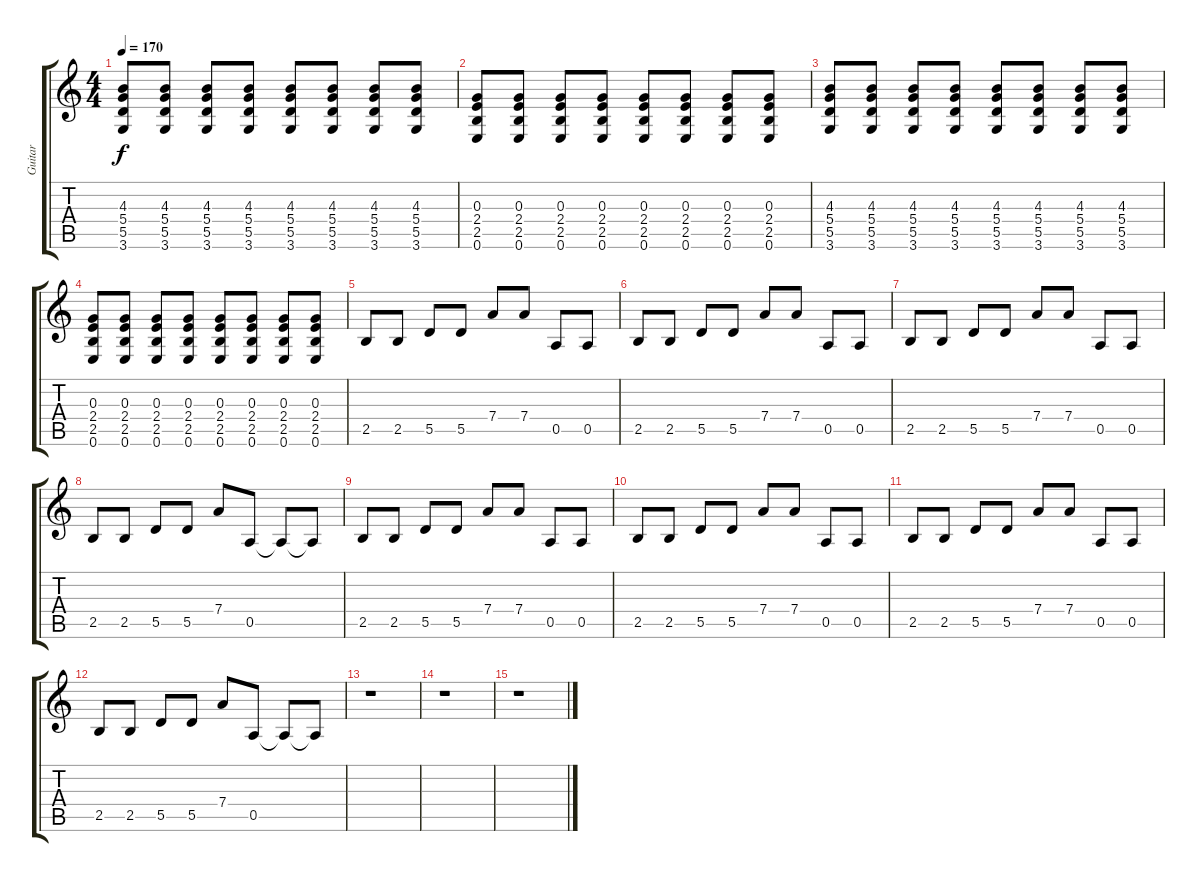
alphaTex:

\track ("Guitar" "Guitar") {instrument overdrivenguitar}
\staff {score tabs}
\tuning (E4 B3 G3 D3 A2 E2) {hide}
\ts (4 4)
\tempo 170
\clef g2
\ks c
(4.3 5.4 5.5 3.6).8{dy f} (4.3 5.4 5.5 3.6).8 (4.3 5.4 5.5 3.6).8 (4.3 5.4 5.5 3.6).8 (4.3 5.4 5.5 3.6).8 (4.3 5.4 5.5 3.6).8 (4.3 5.4 5.5 3.6).8 (4.3 5.4 5.5 3.6).8 |
(0.3 2.4 2.5 0.6).8 (0.3 2.4 2.5 0.6).8 (0.3 2.4 2.5 0.6).8 (0.3 2.4 2.5 0.6).8 (0.3 2.4 2.5 0.6).8 (0.3 2.4 2.5 0.6).8 (0.3 2.4 2.5 0.6).8 (0.3 2.4 2.5 0.6).8 |
(4.3 5.4 5.5 3.6).8 (4.3 5.4 5.5 3.6).8 (4.3 5.4 5.5 3.6).8 (4.3 5.4 5.5 3.6).8 (4.3 5.4 5.5 3.6).8 (4.3 5.4 5.5 3.6).8 (4.3 5.4 5.5 3.6).8 (4.3 5.4 5.5 3.6).8 |
(0.3 2.4 2.5 0.6).8 (0.3 2.4 2.5 0.6).8 (0.3 2.4 2.5 0.6).8 (0.3 2.4 2.5 0.6).8 (0.3 2.4 2.5 0.6).8 (0.3 2.4 2.5 0.6).8 (0.3 2.4 2.5 0.6).8 (0.3 2.4 2.5 0.6).8 |
2.5.8 2.5.8 5.5.8 5.5.8 7.4.8 7.4.8 0.5.8 0.5.8 |
2.5.8 2.5.8 5.5.8 5.5.8 7.4.8 7.4.8 0.5.8 0.5.8 |
2.5.8 2.5.8 5.5.8 5.5.8 7.4.8 7.4.8 0.5.8 0.5.8 |
2.5.8 2.5.8 5.5.8 5.5.8 7.4.8 0.5.8 0.5{t}.8 0.5{t}.8 |
2.5.8 2.5.8 5.5.8 5.5.8 7.4.8 7.4.8 0.5.8 0.5.8 |
2.5.8 2.5.8 5.5.8 5.5.8 7.4.8 7.4.8 0.5.8 0.5.8 |
2.5.8 2.5.8 5.5.8 5.5.8 7.4.8 7.4.8 0.5.8 0.5.8 |
2.5.8 2.5.8 5.5.8 5.5.8 7.4.8 0.5.8 0.5{t}.8 0.5{t}.8 |
r.1 |
r.1 |
r.1
